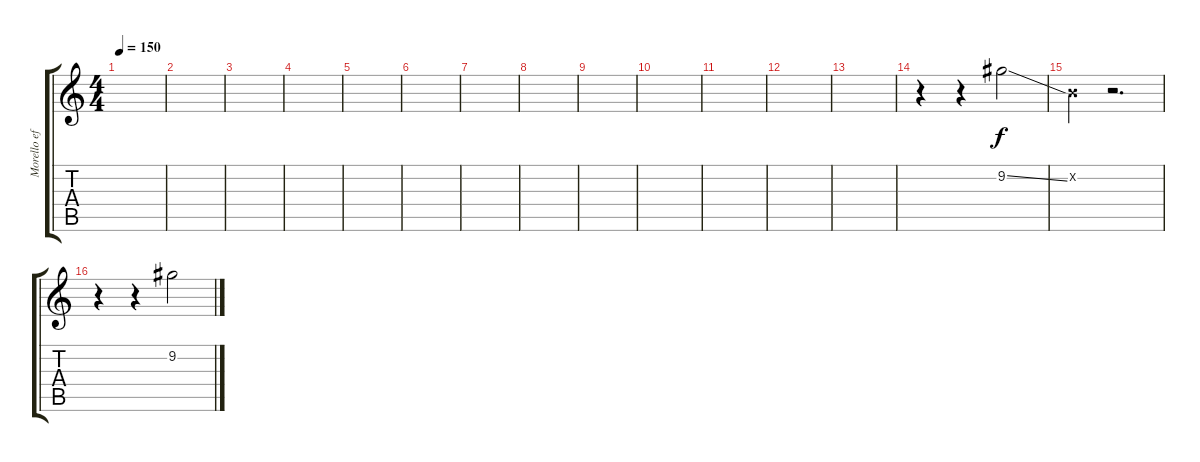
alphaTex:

\track ("Morello effect 2" "Morello ef") {instrument overdrivenguitar}
\staff {score tabs}
\tuning (E4 B3 G3 D3 A2 B1) {hide}
\ts (4 4)
\tempo 150
\clef g2
\ks c
|
|
|
|
|
|
|
|
|
|
|
|
|
r.4 r.4 9.2{ss}.2 |
0.2{x}.4 r.2{d} |
r.4 r.4 9.2{ss}.2
